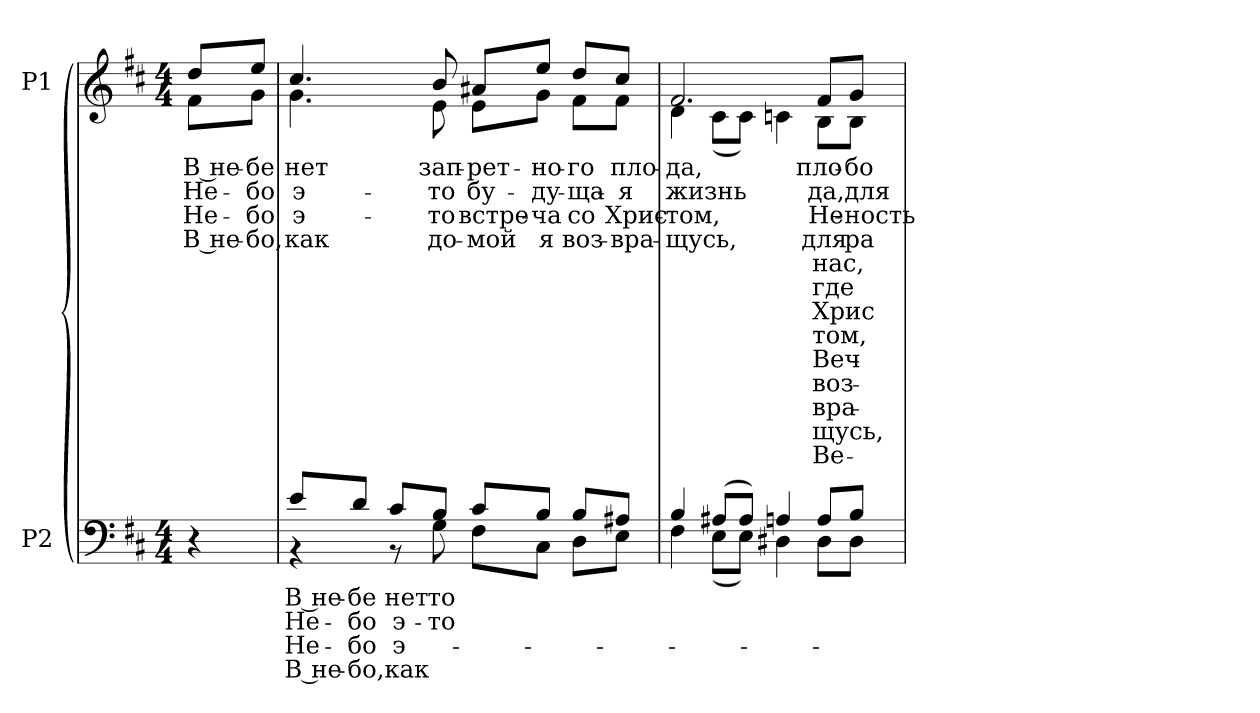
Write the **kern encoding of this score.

**kern	**text	**text	**text	**text	**kern	**text	**text	**text	**text	**text	**text	**text	**text	**text	**text	**text	**text	**text
*part2	*part2	*part2	*part2	*part2	*part1	*part1	*part1	*part1	*part1	*part1	*part1	*part1	*part1	*part1	*part1	*part1	*part1	*part1
*staff2	*staff2	*staff2	*staff2	*staff2	*staff1	*staff1	*staff1	*staff1	*staff1	*staff1	*staff1	*staff1	*staff1	*staff1	*staff1	*staff1	*staff1	*staff1
*I"P2	*	*	*	*	*I"P1	*	*	*	*	*	*	*	*	*	*	*	*	*
!!LO:PB:g=z
*clefF4	*	*	*	*	*clefG2	*	*	*	*	*	*	*	*	*	*	*	*	*
*k[f#c#]	*	*	*	*	*k[f#c#]	*	*	*	*	*	*	*	*	*	*	*	*	*
*D:	*	*	*	*	*D:	*	*	*	*	*	*	*	*	*	*	*	*	*
*M4/4	*	*	*	*	*M4/4	*	*	*	*	*	*	*	*	*	*	*	*	*
*MM80	*	*	*	*	*MM80	*	*	*	*	*	*	*	*	*	*	*	*	*
=1	=1	=1	=1	=1	=1	=1	=1	=1	=1	=1	=1	=1	=1	=1	=1	=1	=1	=1
!	!	!	!	!	!LO:TX:a:B:t=Andante	!	!	!	!	!	!	!	!	!	!	!	!	!
!	!	!	!	!	!	!LO:LY:b:color=#000000	!LO:LY:b:color=#000000	!LO:LY:b:color=#000000	!LO:LY:b:color=#000000	!	!	!	!	!	!	!	!	!
*	*	*	*	*	*^	*	*	*	*	*	*	*	*	*	*	*	*	*
4r	.	.	.	.	8ddi/L	8f#i\L	В не-	Не-	Не-	В не-	.	.	.	.	.	.	.	.	.
!	!	!	!	!	!	!	!LO:LY:b:color=#000000	!LO:LY:b:color=#000000	!LO:LY:b:color=#000000	!LO:LY:b:color=#000000	!	!	!	!	!	!	!	!	!
.	.	.	.	.	8eei/J	8gi\J	-бе	-бо	-бо	-бо,	.	.	.	.	.	.	.	.	.
=2	=2	=2	=2	=2	=2	=2	=2	=2	=2	=2	=2	=2	=2	=2	=2	=2	=2	=2	=2
!	!LO:LY:b:color=#000000	!LO:LY:b:color=#000000	!LO:LY:b:color=#000000	!LO:LY:b:color=#000000	!	!	!	!	!	!	!	!	!	!	!	!	!	!	!
*^	*	*	*	*	*	*	*	*	*	*	*	*	*	*	*	*	*	*	*
!	!	!	!	!	!	!	!	!LO:LY:b:color=#000000	!LO:LY:b:color=#000000	!LO:LY:b:color=#000000	!LO:LY:b:color=#000000	!	!	!	!	!	!	!	!	!
8ei/L	4r	В не-	Не-	Не-	В не-	4.cc#i/	4.gi\	нет	э-	э-	как	.	.	.	.	.	.	.	.	.
!	!	!LO:LY:b:color=#000000	!LO:LY:b:color=#000000	!LO:LY:b:color=#000000	!LO:LY:b:color=#000000	!	!	!	!	!	!	!	!	!	!	!	!	!	!	!
8di/J	.	-бе	-бо	-бо	-бо,	.	.	.	.	.	.	.	.	.	.	.	.	.	.	.
!	!	!LO:LY:b:color=#000000	!LO:LY:b:color=#000000	!LO:LY:b:color=#000000	!LO:LY:b:color=#000000	!	!	!	!	!	!	!	!	!	!	!	!	!	!	!
8c#i/L	8r	нет	э-	э-	как	.	.	.	.	.	.	.	.	.	.	.	.	.	.	.
!	!	!LO:LY:b:color=#000000	!LO:LY:b:color=#000000	!	!	!	!	!	!	!	!	!	!	!	!	!	!	!	!	!
!	!	!	!	!	!	!	!	!LO:LY:b:color=#000000	!LO:LY:b:color=#000000	!LO:LY:b:color=#000000	!LO:LY:b:color=#000000	!	!	!	!	!	!	!	!	!
8Bi/J	8Gi\	-то	-то	.	.	8bi/	8ei\	зап-	-то	-то	до-	.	.	.	.	.	.	.	.	.
!	!	!	!	!	!	!	!	!LO:LY:b:color=#000000	!LO:LY:b:color=#000000	!LO:LY:b:color=#000000	!LO:LY:b:color=#000000	!	!	!	!	!	!	!	!	!
8c#i/L	8F#i\L	.	.	.	.	8a#Xi/L	8ei\L	-рет-	бу-	встре-	-мой	.	.	.	.	.	.	.	.	.
!	!	!	!	!	!	!	!	!LO:LY:b:color=#000000	!LO:LY:b:color=#000000	!LO:LY:b:color=#000000	!LO:LY:b:color=#000000	!	!	!	!	!	!	!	!	!
8Bi/J	8C#i\J	.	.	.	.	8eei/J	8gi\J	-но-	-ду-	-ча	я	.	.	.	.	.	.	.	.	.
!	!	!	!	!	!	!	!	!LO:LY:b:color=#000000	!LO:LY:b:color=#000000	!LO:LY:b:color=#000000	!LO:LY:b:color=#000000	!	!	!	!	!	!	!	!	!
8Bi/L	8Di\L	.	.	.	.	8ddi/L	8f#i\L	-го	-ща-	со	воз-	.	.	.	.	.	.	.	.	.
!	!	!	!	!	!	!	!	!LO:LY:b:color=#000000	!LO:LY:b:color=#000000	!LO:LY:b:color=#000000	!LO:LY:b:color=#000000	!	!	!	!	!	!	!	!	!
8A#Xi/J	8Ei\J	.	.	.	.	8cc#i/J	8f#i\J	пло-	-я	Хрис-	-вра-	.	.	.	.	.	.	.	.	.
=3	=3	=3	=3	=3	=3	=3	=3	=3	=3	=3	=3	=3	=3	=3	=3	=3	=3	=3	=3	=3
!	!	!	!	!	!	!	!	!LO:LY:b:color=#000000	!LO:LY:b:color=#000000	!LO:LY:b:color=#000000	!LO:LY:b:color=#000000	!	!	!	!	!	!	!	!	!
4Bi/	4F#i\	.	.	.	.	2.f#i/	4di\	-да,	жизнь	-том,	-щусь,	.	.	.	.	.	.	.	.	.
(8A#Xi/L	(8Ei\L	.	.	.	.	.	(8c#i\L	.	.	.	.	.	.	.	.	.	.	.	.	.
8A#i/J)	8Ei\J)	.	.	.	.	.	8c#i\J)	.	.	.	.	.	.	.	.	.	.	.	.	.
4Ani/	4D#Xi\	.	.	.	.	.	4cni\	.	.	.	.	.	.	.	.	.	.	.	.	.
!	!	!	!	!	!	!	!	!LO:LY:b:color=#000000	!LO:LY:b:color=#000000	!LO:LY:b:color=#000000	!LO:LY:b:color=#000000	!LO:LY:b:color=#000000	!LO:LY:b:color=#000000	!LO:LY:b:color=#000000	!LO:LY:b:color=#000000	!LO:LY:b:color=#000000	!LO:LY:b:color=#000000	!LO:LY:b:color=#000000	!LO:LY:b:color=#000000	!LO:LY:b:color=#000000
8Ai/L	8D#i\L	.	.	.	.	8f#i/L	8Bi\L	пло-	-да,	Не-	для	нас,	где	Хрис-	-том,	Веч-	воз-	-вра-	-щусь,	Ве-
!	!	!	!	!	!	!	!	!LO:LY:b:color=#000000	!LO:LY:b:color=#000000	!LO:LY:b:color=#000000	!LO:LY:b:color=#000000	!	!	!	!	!	!	!	!	!
8Bi/J	8D#i\J	.	.	.	.	8gi/J	8Bi\J	-бо	для	-ность	-ра	.	.	.	.	.	.	.	.	.
*v	*v	*	*	*	*	*	*	*	*	*	*	*	*	*	*	*	*	*	*	*
*	*	*	*	*	*v	*v	*	*	*	*	*	*	*	*	*	*	*	*	*
=	=	=	=	=	=	=	=	=	=	=	=	=	=	=	=	=	=	=
*-	*-	*-	*-	*-	*-	*-	*-	*-	*-	*-	*-	*-	*-	*-	*-	*-	*-	*-
